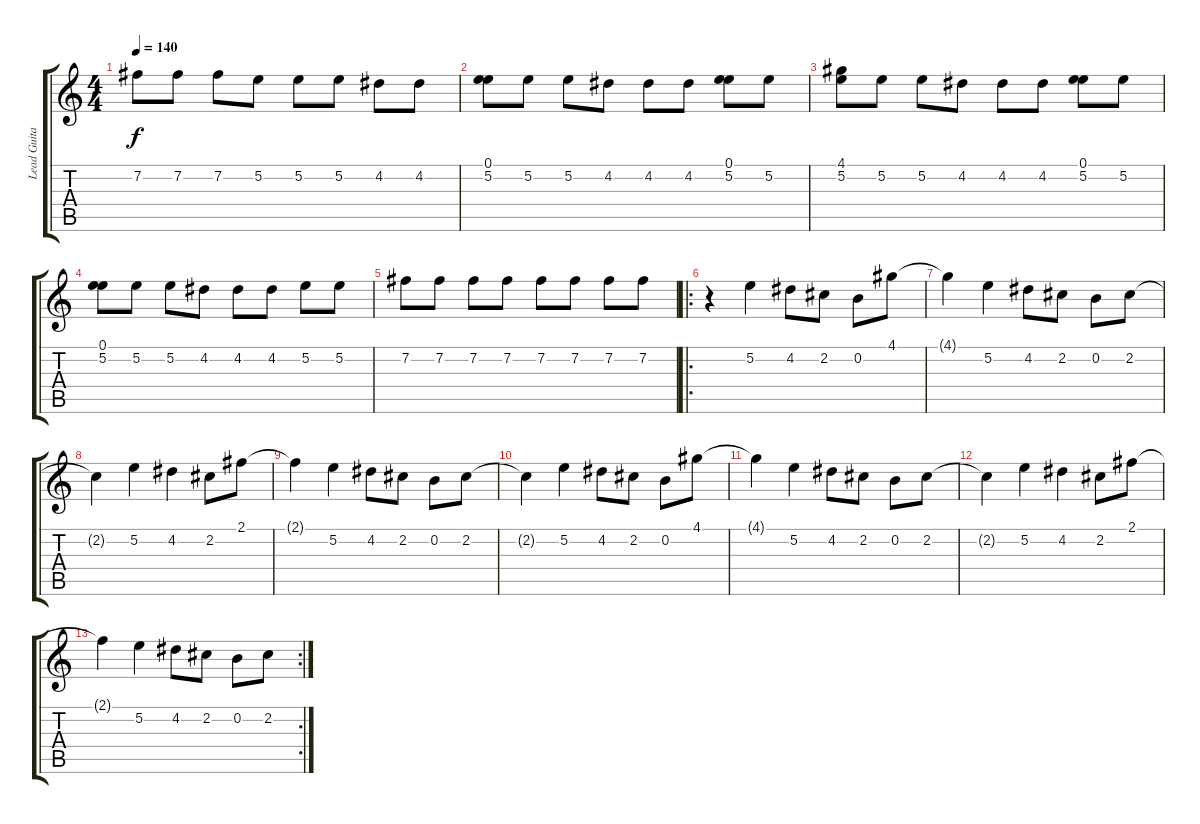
\track ("Lead Guitar" "Lead Guita") {instrument electricguitarclean}
\staff {score tabs}
\tuning (E4 B3 G3 D3 A2 E2) {hide}
\ts (4 4)
\tempo 140
\clef g2
\ks c
7.2.8{dy f} 7.2.8 7.2.8 5.2.8 5.2.8 5.2.8 4.2.8 4.2.8 |
(0.1 5.2).8 5.2.8 5.2.8 4.2.8 4.2.8 4.2.8 (0.1 5.2).8 5.2.8 |
(4.1 5.2).8 5.2.8 5.2.8 4.2.8 4.2.8 4.2.8 (0.1 5.2).8 5.2.8 |
(0.1 5.2).8 5.2.8 5.2.8 4.2.8 4.2.8 4.2.8 5.2.8 5.2.8 |
7.2.8 7.2.8 7.2.8 7.2.8 7.2.8 7.2.8 7.2.8 7.2.8 |
\ro
r.4 5.2.4 4.2.8 2.2.8 0.2.8 4.1.8 |
4.1{t}.4 5.2.4 4.2.8 2.2.8 0.2.8 2.2.8 |
2.2{t}.4 5.2.4 4.2.4 2.2.8 2.1.8 |
2.1{t}.4 5.2.4 4.2.8 2.2.8 0.2.8 2.2.8 |
2.2{t}.4 5.2.4 4.2.8 2.2.8 0.2.8 4.1.8 |
4.1{t}.4 5.2.4 4.2.8 2.2.8 0.2.8 2.2.8 |
2.2{t}.4 5.2.4 4.2.4 2.2.8 2.1.8 |
\rc 2
2.1{t}.4 5.2.4 4.2.8 2.2.8 0.2.8 2.2.8
